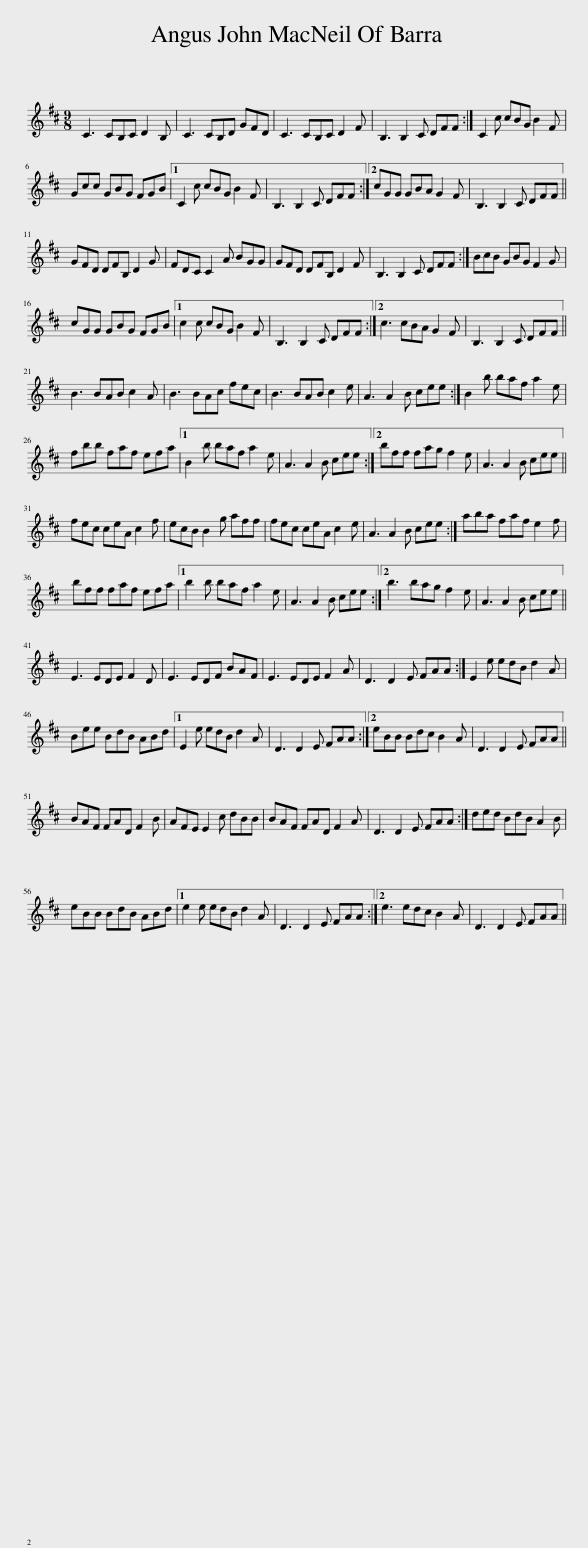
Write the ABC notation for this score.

X:1
L:1/8
M:9/8
I:linebreak $
K:D
V:1 treble
V:1
 C3 CB,C D2 B, | C3 CB,D GFD | C3 CB,C D2 F | B,3 B,2 C DFF :| C2 c cBG B2 F |$ %5
 Gcc GBG FGB |1 C2 c cBG B2 F | B,3 B,2 C DFF :|2 cGG GBA G2 F | B,3 B,2 C DFF ||$ %10
 GFD DFB, D2 G | FDC C2 A BGG | GFD DFB, D2 F | B,3 B,2 C DFF :| BcB GBG F2 G |$ %15
 cGG GBG FGB |1 c2 c cBG B2 F | B,3 B,2 C DFF :|2 c3 cBA G2 F | B,3 B,2 C DFF ||$ %20
 B3 BAB c2 A | B3 BAc fec | B3 BAB c2 e | A3 A2 B cee :| B2 b baf a2 e |$ %25
 fbb faf efa |1 B2 b baf a2 e | A3 A2 B cee :|2 bff fag f2 e | A3 A2 B cee ||$ %30
 fec ceA c2 f | ecB B2 g aff | fec ceA c2 e | A3 A2 B cee :| aba faf e2 f |$ %35
 bff faf efa |1 b2 b baf a2 e | A3 A2 B cee :|2 b3 bag f2 e | A3 A2 B cee ||$ %40
 E3 EDE F2 D | E3 EDF BAF | E3 EDE F2 A | D3 D2 E FAA :| E2 e edB d2 A |$ %45
 Bee BdB ABd |1 E2 e edB d2 A | D3 D2 E FAA :|2 eBB Bdc B2 A | D3 D2 E FAA ||$ %50
 BAF FAD F2 B | AFE E2 c dBB | BAF FAD F2 A | D3 D2 E FAA :| ded BdB A2 B |$ %55
 eBB BdB ABd |1 e2 e edB d2 A | D3 D2 E FAA :|2 e3 edc B2 A | D3 D2 E FAA || %60
